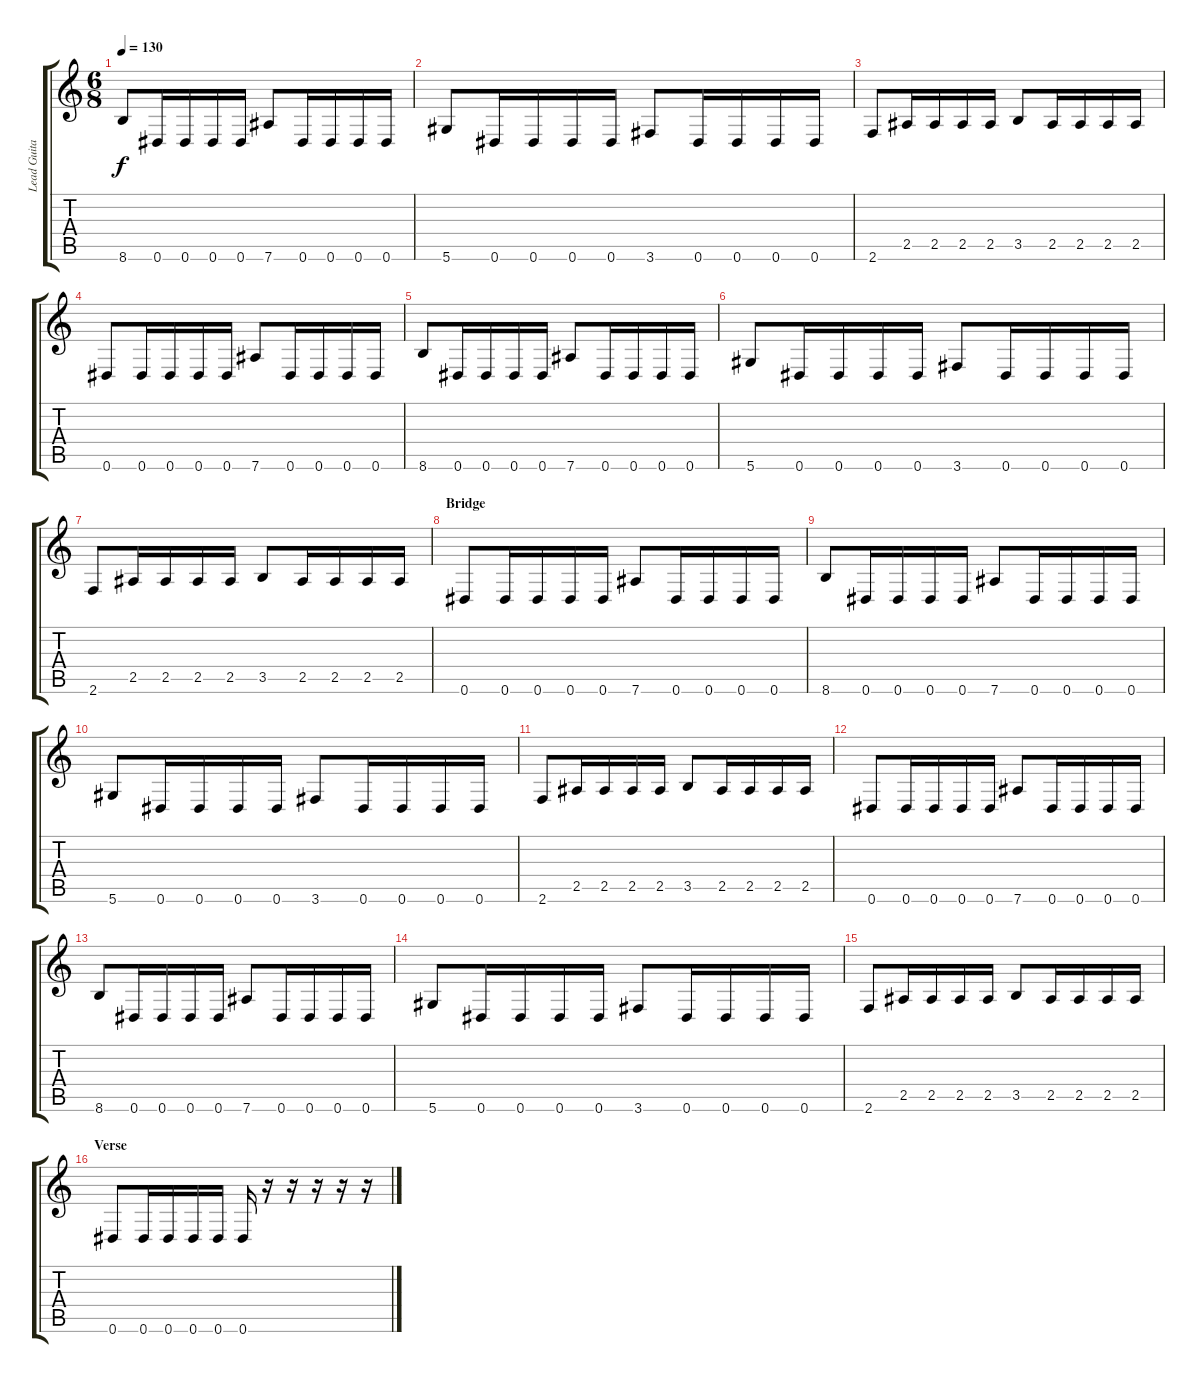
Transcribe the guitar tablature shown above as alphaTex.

\track ("Lead Guitar (Right)" "Lead Guita") {instrument distortionguitar}
\staff {score tabs}
\tuning (Eb4 Bb3 Gb3 Db3 Ab2 Eb2) {hide}
\ts (6 8)
\tempo 130
\clef g2
\ks c
8.6.8{dy f} 0.6.16 0.6.16 0.6.16 0.6.16 7.6.8 0.6.16 0.6.16 0.6.16 0.6.16 |
5.6.8 0.6.16 0.6.16 0.6.16 0.6.16 3.6.8 0.6.16 0.6.16 0.6.16 0.6.16 |
2.6.8 2.5.16 2.5.16 2.5.16 2.5.16 3.5.8 2.5.16 2.5.16 2.5.16 2.5.16 |
0.6.8 0.6.16 0.6.16 0.6.16 0.6.16 7.6.8 0.6.16 0.6.16 0.6.16 0.6.16 |
8.6.8 0.6.16 0.6.16 0.6.16 0.6.16 7.6.8 0.6.16 0.6.16 0.6.16 0.6.16 |
5.6.8 0.6.16 0.6.16 0.6.16 0.6.16 3.6.8 0.6.16 0.6.16 0.6.16 0.6.16 |
2.6.8 2.5.16 2.5.16 2.5.16 2.5.16 3.5.8 2.5.16 2.5.16 2.5.16 2.5.16 |
\section ("" "Bridge")
0.6.8 0.6.16 0.6.16 0.6.16 0.6.16 7.6.8 0.6.16 0.6.16 0.6.16 0.6.16 |
8.6.8 0.6.16 0.6.16 0.6.16 0.6.16 7.6.8 0.6.16 0.6.16 0.6.16 0.6.16 |
5.6.8 0.6.16 0.6.16 0.6.16 0.6.16 3.6.8 0.6.16 0.6.16 0.6.16 0.6.16 |
2.6.8 2.5.16 2.5.16 2.5.16 2.5.16 3.5.8 2.5.16 2.5.16 2.5.16 2.5.16 |
0.6.8 0.6.16 0.6.16 0.6.16 0.6.16 7.6.8 0.6.16 0.6.16 0.6.16 0.6.16 |
8.6.8 0.6.16 0.6.16 0.6.16 0.6.16 7.6.8 0.6.16 0.6.16 0.6.16 0.6.16 |
5.6.8 0.6.16 0.6.16 0.6.16 0.6.16 3.6.8 0.6.16 0.6.16 0.6.16 0.6.16 |
2.6.8 2.5.16 2.5.16 2.5.16 2.5.16 3.5.8 2.5.16 2.5.16 2.5.16 2.5.16 |
\section ("" "Verse")
0.6.8 0.6.16 0.6.16 0.6.16 0.6.16 0.6.16 r.16 r.16 r.16 r.16 r.16
